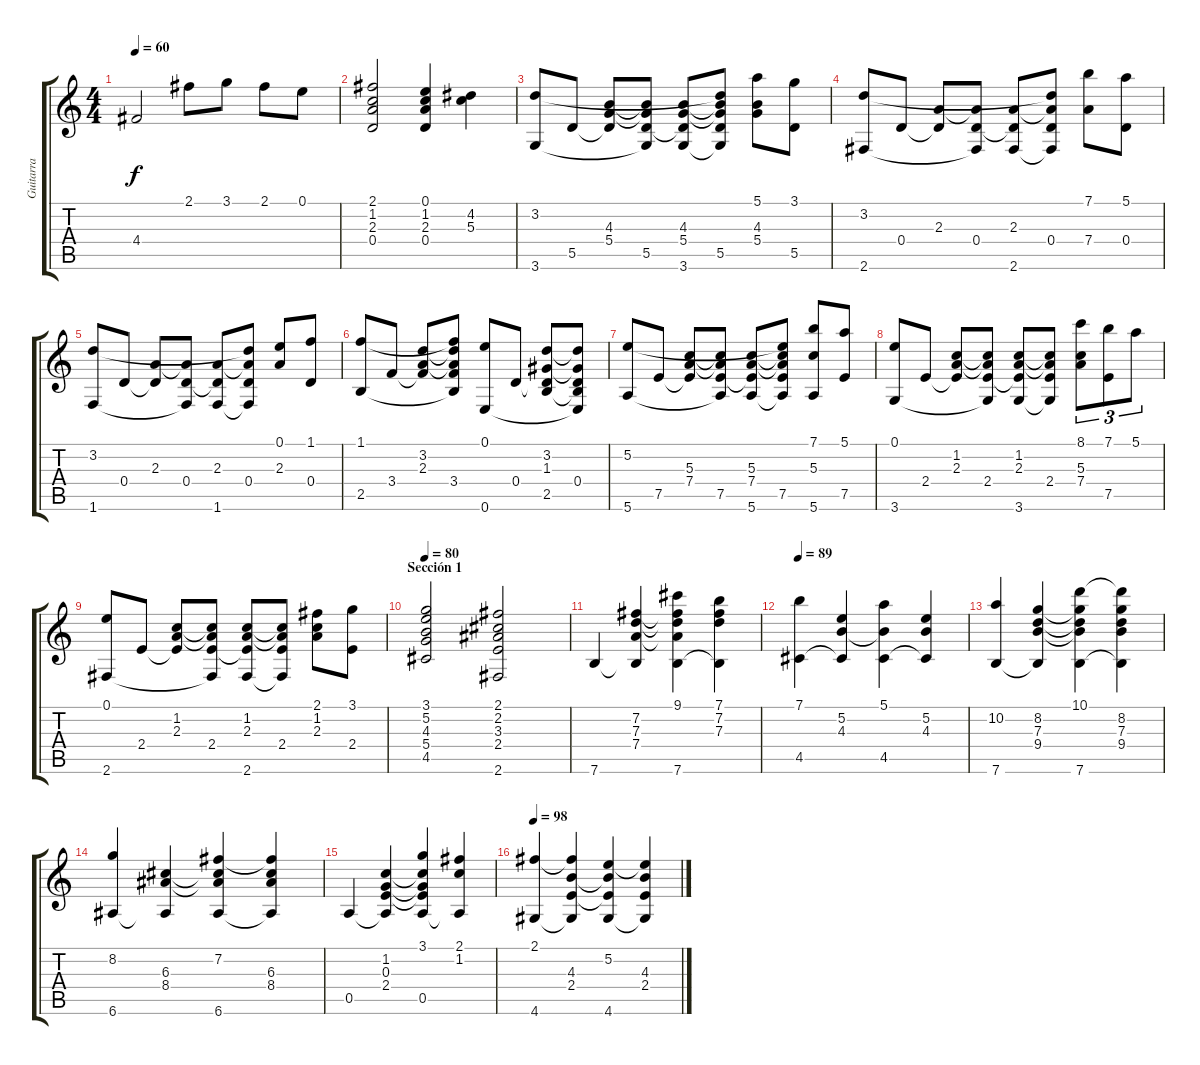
\track ("Guitarra" "Guitarra") {instrument electricguitarjazz}
\staff {score tabs}
\tuning (E4 B3 G3 D3 A2 E2) {hide}
\ts (4 4)
\tempo 60
\clef g2
\ks c
4.4{t}.2{dy f} 2.1.8 3.1.8 2.1.8 0.1.8 |
(2.1 1.2 2.3 0.4).2 (0.1 1.2 2.3 0.4).4 (4.2 5.3).4 |
(3.2 3.6).8 5.5.8 (4.3 5.4 5.5{t}).8 (4.3{t} 5.4{t} 5.5 3.6{t}).8 (4.3 5.4 5.5{t} 3.6).8 (3.2{t} 4.3{t} 5.4{t} 5.5 3.6{t}).8 (5.1 4.3 5.4).8 (3.1 5.5).8 |
(3.2 2.6).8 0.4.8 (2.3 0.4{t}).8 (2.3{t} 0.4 2.6{t}).8 (2.3 0.4{t} 2.6).8 (3.2{t} 2.3{t} 0.4 2.6{t}).8 (7.1 7.4).8 (5.1 0.4).8 |
(3.2 1.6).8 0.4.8 (2.3 0.4{t}).8 (2.3{t} 0.4 1.6{t}).8 (2.3 0.4{t} 1.6).8 (3.2{t} 2.3{t} 0.4 1.6{t}).8 (0.1 2.3).8 (1.1 0.4).8 |
(1.1 2.5).8 3.4.8 (3.2 2.3 3.4{t}).8 (1.1{t} 3.2{t} 2.3{t} 3.4 2.5{t}).8 (0.1 0.6).8 0.4.8 (3.2 1.3 0.4{t} 2.5).8 (3.2{t} 1.3{t} 0.4 2.5{t} 0.6{t}).8 |
(5.2 5.6).8 7.5.8 (5.3 7.4 7.5{t}).8 (5.3{t} 7.4{t} 7.5 5.6{t}).8 (5.3 7.4 7.5{t} 5.6).8 (5.2{t} 5.3{t} 7.4{t} 7.5 5.6{t}).8 (7.1 5.3 5.6).8 (5.1 7.5).8 |
(0.1 3.6).8 2.4.8 (1.2 2.3 2.4{t}).8 (1.2{t} 2.3{t} 2.4 3.6{t}).8 (1.2 2.3 2.4{t} 3.6).8 (1.2{t} 2.3{t} 2.4 3.6{t}).8 (8.1 5.3 7.4).8{tu (3 2)} (7.1 7.5).8{tu (3 2)} 5.1.8{tu (3 2)} |
(0.1 2.6).8 2.4.8 (1.2 2.3 2.4{t}).8 (1.2{t} 2.3{t} 2.4 2.6{t}).8 (1.2 2.3 2.4{t} 2.6).8 (1.2{t} 2.3{t} 2.4 2.6{t}).8 (2.1 1.2 2.3).8 (3.1 2.4).8 |
\section ("" "Sección 1")
\tempo 80
(3.1 5.2 4.3 5.4 4.5).2 (2.1 2.2 3.3 2.4 2.6).2 |
7.6.4 (7.2 7.3 7.4 7.6{t}).4 (9.1 7.2{t} 7.3{t} 7.4{t} 7.6).4 (7.1 7.2 7.3 7.6{t}).4 |
\tempo 89
(7.1 4.5).4 (5.2 4.3 4.5{t}).4 (5.1 4.3{t} 4.5).4 (5.2 4.3 4.5{t}).4 |
(10.2 7.6).4 (8.2 7.3 9.4 7.6{t}).4 (10.1 8.2{t} 7.3{t} 9.4{t} 7.6).4 (10.1{t} 8.2 7.3 9.4 7.6{t}).4 |
(8.2 6.6).4 (6.3 8.4 6.6{t}).4 (7.2 6.3{t} 8.4{t} 6.6).4 (7.2{t} 6.3 8.4 6.6{t}).4 |
0.5.4 (1.2 0.3 2.4 0.5{t}).4 (3.1 1.2{t} 0.3{t} 2.4{t} 0.5).4 (2.1 1.2 0.5{t}).4 |
\tempo 98
(2.1 4.6).4 (2.1{t} 4.3 2.4 4.6{t}).4 (5.2 4.3{t} 2.4{t} 4.6).4 (5.2{t} 4.3 2.4 4.6{t}).4
